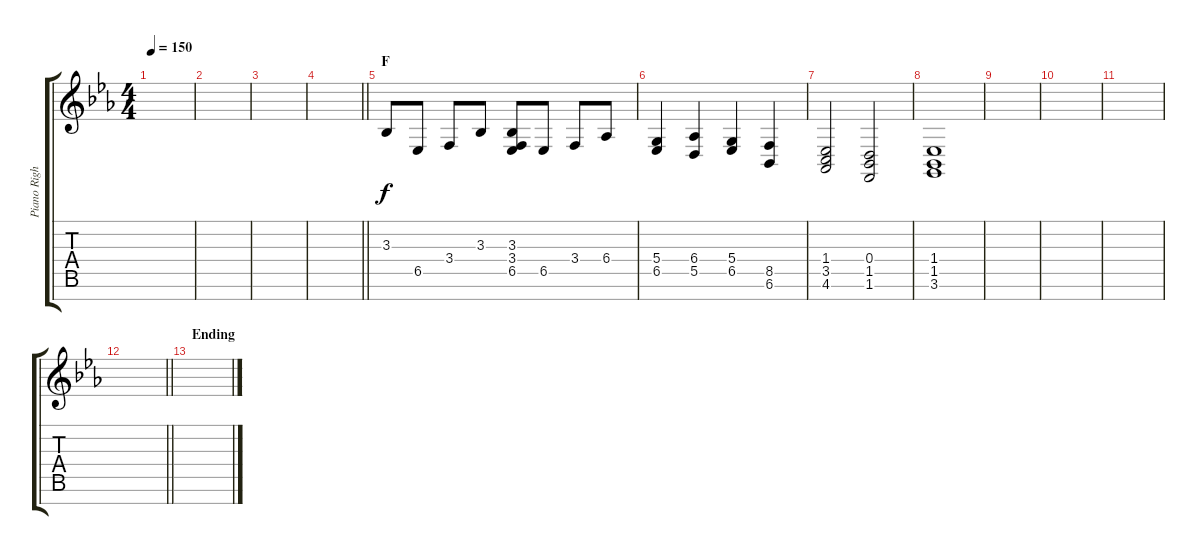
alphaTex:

\track ("Piano Right (Kotobuki Tsumugi)" "Piano Righ") {instrument acousticgrandpiano}
\staff {score tabs}
\tuning (E4 B3 G3 D3 A2 E2 B1) {hide}
\ts (4 4)
\tempo 150
\clef g2
\ks eb
|
|
|
\barLineRight lightlight
|
\section ("" "F")
3.3.8 6.5.8 3.4.8 3.3.8 (3.3 3.4 6.5).8 6.5.8 3.4.8 6.4.8 |
(5.4 6.5).4 (6.4 5.5).4 (5.4 6.5).4 (8.5 6.6).4 |
(1.4 3.5 4.6).2 (0.4 1.5 1.6).2 |
(1.4 1.5 3.6).1 |
|
|
|
\barLineRight lightlight
|
\section ("" "Ending")
